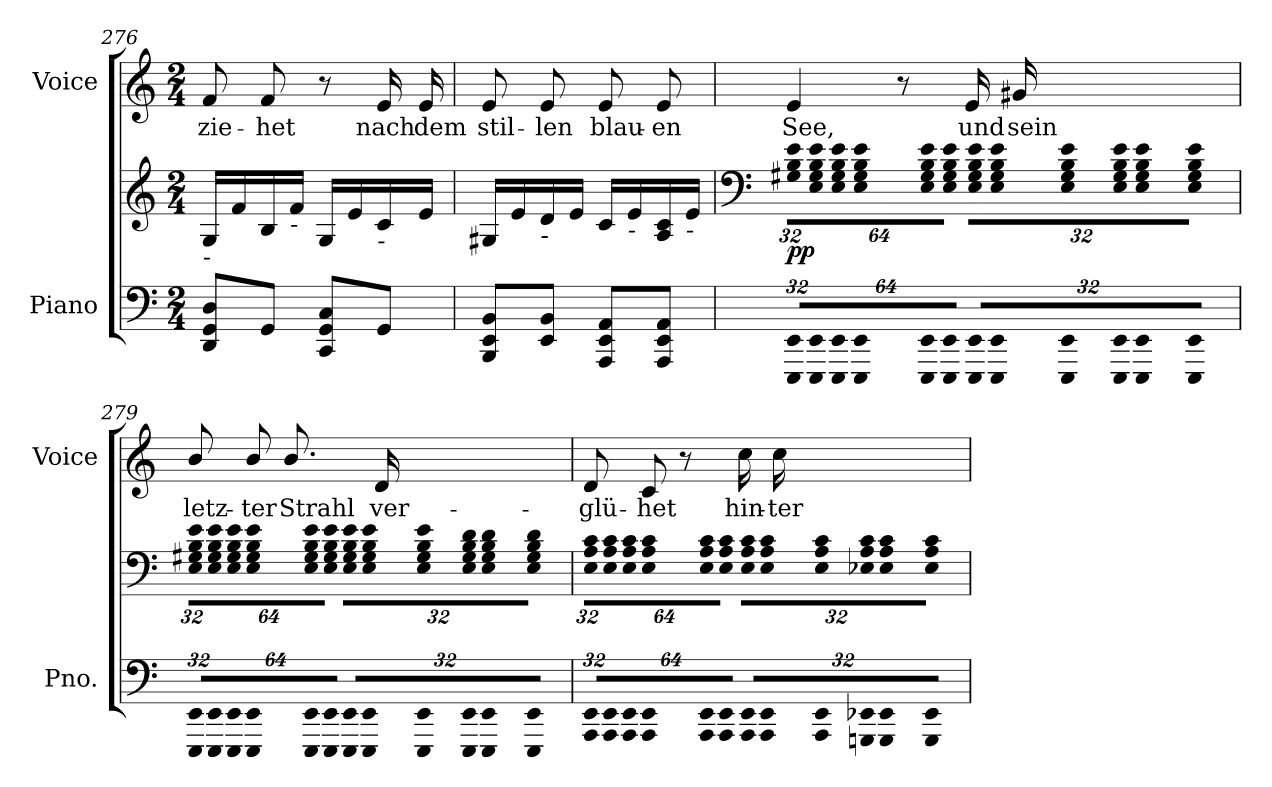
**kern	**kern	**dynam	**kern	**text
*part2	*part2	*part2	*part1	*part1
*staff3	*staff2	*staff2/3	*staff1	*staff1
*I"Piano	*	*	*I"Voice	*
*I'Pno.	*	*	*I'Voice	*
*clefF4	*clefG2	*	*clefG2	*
*k[]	*k[]	*	*k[]	*
*C:	*C:	*	*C:	*
*M2/4	*M2/4	*	*M2/4	*
=276	=276	=276	=276	=276
!	!LO:TX:b:i:t=-	!	!	!
!	!	!	!	!LO:LY:b:color=#000000
8DDi/ 8GGi 8DiL	16Gi/LL	.	8fi/	zie-
.	16fi/	.	.	.
!	!	!	!	!LO:LY:b:color=#000000
8GGi/J	16Bi/	.	8fi/	-het
!	!LO:TX:b:i:t=-	!	!	!
.	16fi/JJ	.	.	.
8CCi/ 8GGi 8CiL	16Gi/LL	.	8r	.
.	16ei/	.	.	.
!	!LO:TX:b:i:t=-	!	!	!
!	!	!	!	!LO:LY:b:color=#000000
8GGi/J	16ci/	.	16ei/	nach
!	!	!	!	!LO:LY:b:color=#000000
.	16ei/JJ	.	16ei/	dem
=277	=277	=277	=277	=277
!	!	!	!	!LO:LY:b:color=#000000
8BBBi/ 8EEi 8BBiL	16G#Xi/LL	.	8ei/	stil-
.	16ei/	.	.	.
!	!LO:TX:b:i:t=-	!	!	!
!	!	!	!	!LO:LY:b:color=#000000
8EEi/ 8BBiJ	16di/	.	8ei/	-len
.	16ei/JJ	.	.	.
!	!	!	!	!LO:LY:b:color=#000000
8AAAi/ 8EEi 8AAiL	16ci/LL	.	8ei/	blau-
!	!LO:TX:b:i:t=-	!	!	!
.	16ei/	.	.	.
!	!	!	!	!LO:LY:b:color=#000000
8AAAi/ 8EEi 8AAiJ	16Ai/ 16ci	.	8ei/	-en
!	!LO:TX:b:i:t=-	!	!	!
.	16ei/JJ	.	.	.
=278	=278	=278	=278	=278
*	*clefF4	*	*	*
*Xbrackettup	*	*	*	*
!LO:N:vis=16	!	!	!	!
*	*Xbrackettup	*	*	*
!	!LO:N:vis=16	!	!	!
!	!	!	!	!LO:LY:b:color=#000000
512%21EEEi/ 512%21EEiLL	512%21G#Xi\ 512%21Bi 512%21eiLL	pp	4ei/	See,
!LO:N:vis=16	!LO:N:vis=16	!	!	!
1024%43EEEi/ 1024%43EEi	1024%43Ei\ 1024%43G#i 1024%43Bi 1024%43ei	.	.	.
!LO:N:vis=16	!LO:N:vis=16	!	!	!
1024%43EEEi/ 1024%43EEi	1024%43Ei\ 1024%43G#i 1024%43Bi 1024%43ei	.	.	.
!LO:N:vis=16	!LO:N:vis=16	!	!	!
512%21EEEi/ 512%21EEi	512%21Ei\ 512%21G#i 512%21Bi 512%21ei	.	.	.
!LO:N:vis=16	!LO:N:vis=16	!	!	!
1024%43EEEi/ 1024%43EEi	1024%43Ei\ 1024%43G#i 1024%43Bi 1024%43ei	.	.	.
!LO:N:vis=16	!LO:N:vis=16	!	!	!
1024%43EEEi/ 1024%43EEiJJ	1024%43Ei\ 1024%43G#i 1024%43Bi 1024%43eiJJ	.	.	.
!LO:N:vis=16	!LO:N:vis=16	!	!	!
512%21EEEi/ 512%21EEiLL	512%21Ei\ 512%21G#i 512%21Bi 512%21eiLL	.	8r	.
!LO:N:vis=16	!LO:N:vis=16	!	!	!
1024%43EEEi/ 1024%43EEi	1024%43Ei\ 1024%43G#i 1024%43Bi 1024%43ei	.	.	.
!LO:N:vis=16	!LO:N:vis=16	!	!	!
1024%43EEEi/ 1024%43EEi	1024%43Ei\ 1024%43G#i 1024%43Bi 1024%43ei	.	.	.
!LO:N:vis=16	!LO:N:vis=16	!	!	!
!	!	!	!	!LO:LY:b:color=#000000
512%21EEEi/ 512%21EEi	512%21Ei\ 512%21G#i 512%21Bi 512%21ei	.	16ei/	und
!LO:N:vis=16	!LO:N:vis=16	!	!	!
1024%43EEEi/ 1024%43EEi	1024%43Ei\ 1024%43G#i 1024%43Bi 1024%43ei	.	.	.
!	!	!	!	!LO:LY:b:color=#000000
.	.	.	16g#Xi/	sein
!LO:N:vis=16	!LO:N:vis=16	!	!	!
1024%43EEEi/ 1024%43EEiJJ	1024%43Ei\ 1024%43G#i 1024%43Bi 1024%43eiJJ	.	.	.
!!LO:PB:g=z
=279	=279	=279	=279	=279
!LO:N:vis=16	!LO:N:vis=16	!	!	!
!	!	!	!	!LO:LY:b:color=#000000
512%21EEEi/ 512%21EEiLL	512%21Ei\ 512%21G#Xi 512%21Bi 512%21eiLL	.	8bi/	letz-
!LO:N:vis=16	!LO:N:vis=16	!	!	!
1024%43EEEi/ 1024%43EEi	1024%43Ei\ 1024%43G#i 1024%43Bi 1024%43ei	.	.	.
!LO:N:vis=16	!LO:N:vis=16	!	!	!
1024%43EEEi/ 1024%43EEi	1024%43Ei\ 1024%43G#i 1024%43Bi 1024%43ei	.	.	.
!LO:N:vis=16	!LO:N:vis=16	!	!	!
!	!	!	!	!LO:LY:b:color=#000000
512%21EEEi/ 512%21EEi	512%21Ei\ 512%21G#i 512%21Bi 512%21ei	.	8bi/	-ter
!LO:N:vis=16	!LO:N:vis=16	!	!	!
1024%43EEEi/ 1024%43EEi	1024%43Ei\ 1024%43G#i 1024%43Bi 1024%43ei	.	.	.
!LO:N:vis=16	!LO:N:vis=16	!	!	!
1024%43EEEi/ 1024%43EEiJJ	1024%43Ei\ 1024%43G#i 1024%43Bi 1024%43eiJJ	.	.	.
!LO:N:vis=16	!LO:N:vis=16	!	!	!
!	!	!	!	!LO:LY:b:color=#000000
512%21EEEi/ 512%21EEiLL	512%21Ei\ 512%21G#i 512%21Bi 512%21eiLL	.	8.bi/	Strahl
!LO:N:vis=16	!LO:N:vis=16	!	!	!
1024%43EEEi/ 1024%43EEi	1024%43Ei\ 1024%43G#i 1024%43Bi 1024%43ei	.	.	.
!LO:N:vis=16	!LO:N:vis=16	!	!	!
1024%43EEEi/ 1024%43EEi	1024%43Ei\ 1024%43G#i 1024%43Bi 1024%43ei	.	.	.
!LO:N:vis=16	!LO:N:vis=16	!	!	!
512%21EEEi/ 512%21EEi	512%21Ei\ 512%21G#i 512%21Bi 512%21di	.	.	.
!LO:N:vis=16	!LO:N:vis=16	!	!	!
1024%43EEEi/ 1024%43EEi	1024%43Ei\ 1024%43G#i 1024%43Bi 1024%43di	.	.	.
!	!	!	!	!LO:LY:b:color=#000000
.	.	.	16di/	ver-
!LO:N:vis=16	!LO:N:vis=16	!	!	!
1024%43EEEi/ 1024%43EEiJJ	1024%43Ei\ 1024%43G#i 1024%43Bi 1024%43diJJ	.	.	.
=280	=280	=280	=280	=280
!LO:N:vis=16	!LO:N:vis=16	!	!	!
!	!	!	!	!LO:LY:b:color=#000000
512%21AAAi/ 512%21EEiLL	512%21Ei\ 512%21Ai 512%21ciLL	.	8di/	-glü-
!LO:N:vis=16	!LO:N:vis=16	!	!	!
1024%43AAAi/ 1024%43EEi	1024%43Ei\ 1024%43Ai 1024%43ci	.	.	.
!LO:N:vis=16	!LO:N:vis=16	!	!	!
1024%43AAAi/ 1024%43EEi	1024%43Ei\ 1024%43Ai 1024%43ci	.	.	.
!LO:N:vis=16	!LO:N:vis=16	!	!	!
!	!	!	!	!LO:LY:b:color=#000000
512%21AAAi/ 512%21EEi	512%21Ei\ 512%21Ai 512%21ci	.	8ci/	-het
!LO:N:vis=16	!LO:N:vis=16	!	!	!
1024%43AAAi/ 1024%43EEi	1024%43Ei\ 1024%43Ai 1024%43ci	.	.	.
!LO:N:vis=16	!LO:N:vis=16	!	!	!
1024%43AAAi/ 1024%43EEiJJ	1024%43Ei\ 1024%43Ai 1024%43ciJJ	.	.	.
!LO:N:vis=16	!LO:N:vis=16	!	!	!
512%21AAAi/ 512%21EEiLL	512%21Ei\ 512%21Ai 512%21ciLL	.	8r	.
!LO:N:vis=16	!LO:N:vis=16	!	!	!
1024%43AAAi/ 1024%43EEi	1024%43Ei\ 1024%43Ai 1024%43ci	.	.	.
!LO:N:vis=16	!LO:N:vis=16	!	!	!
1024%43AAAi/ 1024%43EEi	1024%43Ei\ 1024%43Ai 1024%43ci	.	.	.
!LO:N:vis=16	!LO:N:vis=16	!	!	!
!	!	!	!	!LO:LY:b:color=#000000
512%21GGGni/ 512%21EE-Xi	512%21E-Xi\ 512%21Ai 512%21ci	.	16cci\	hin-
!LO:N:vis=16	!LO:N:vis=16	!	!	!
1024%43GGGi/ 1024%43EE-i	1024%43E-i\ 1024%43Ai 1024%43ci	.	.	.
!	!	!	!	!LO:LY:b:color=#000000
.	.	.	16cci\	-ter
!LO:N:vis=16	!LO:N:vis=16	!	!	!
1024%43GGGi/ 1024%43EE-iJJ	1024%43E-i\ 1024%43Ai 1024%43ciJJ	.	.	.
=	=	=	=	=
*-	*-	*-	*-	*-
